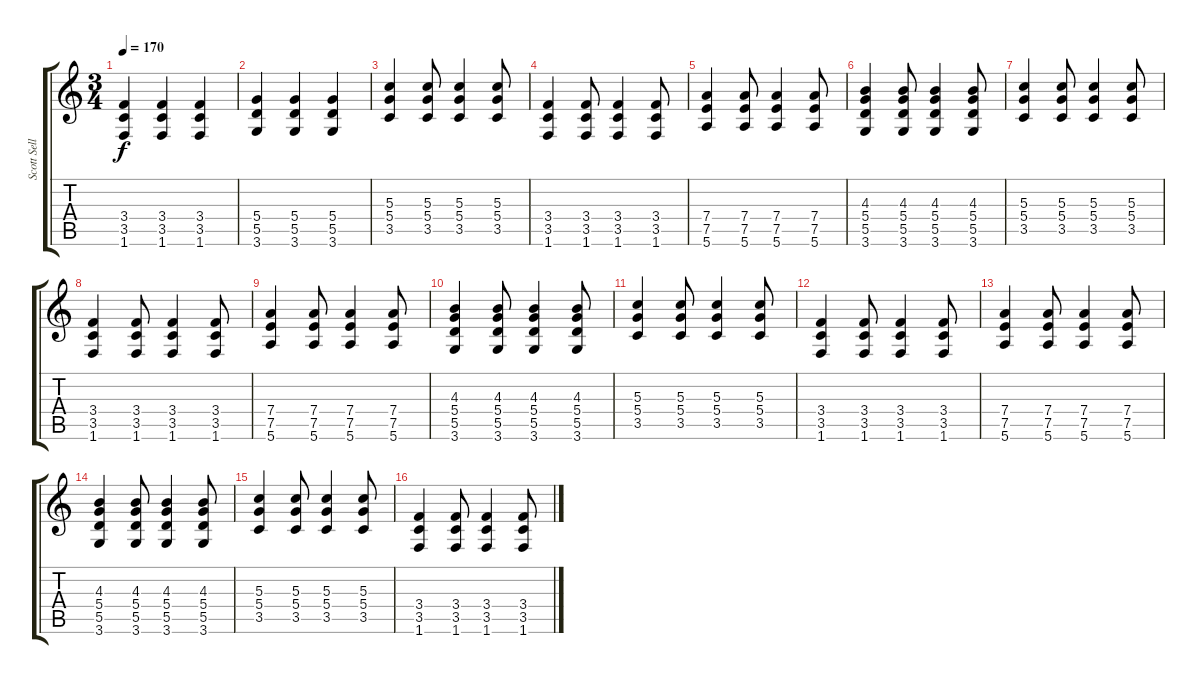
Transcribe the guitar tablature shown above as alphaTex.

\track ("Scott Sellers" "Scott Sell") {instrument distortionguitar}
\staff {score tabs}
\tuning (E4 B3 G3 D3 A2 E2) {hide}
\ts (3 4)
\tempo 170
\clef g2
\ks c
(3.4 3.5 1.6).4{dy f} (3.4 3.5 1.6).4 (3.4 3.5 1.6).4 |
(5.4 5.5 3.6).4 (5.4 5.5 3.6).4 (5.4 5.5 3.6).4 |
(5.3 5.4 3.5).4 (5.3 5.4 3.5).8 (5.3 5.4 3.5).4 (5.3 5.4 3.5).8 |
(3.4 3.5 1.6).4 (3.4 3.5 1.6).8 (3.4 3.5 1.6).4 (3.4 3.5 1.6).8 |
(7.4 7.5 5.6).4 (7.4 7.5 5.6).8 (7.4 7.5 5.6).4 (7.4 7.5 5.6).8 |
(4.3 5.4 5.5 3.6).4 (4.3 5.4 5.5 3.6).8 (4.3 5.4 5.5 3.6).4 (4.3 5.4 5.5 3.6).8 |
(5.3 5.4 3.5).4 (5.3 5.4 3.5).8 (5.3 5.4 3.5).4 (5.3 5.4 3.5).8 |
(3.4 3.5 1.6).4 (3.4 3.5 1.6).8 (3.4 3.5 1.6).4 (3.4 3.5 1.6).8 |
(7.4 7.5 5.6).4 (7.4 7.5 5.6).8 (7.4 7.5 5.6).4 (7.4 7.5 5.6).8 |
(4.3 5.4 5.5 3.6).4 (4.3 5.4 5.5 3.6).8 (4.3 5.4 5.5 3.6).4 (4.3 5.4 5.5 3.6).8 |
(5.3 5.4 3.5).4 (5.3 5.4 3.5).8 (5.3 5.4 3.5).4 (5.3 5.4 3.5).8 |
(3.4 3.5 1.6).4 (3.4 3.5 1.6).8 (3.4 3.5 1.6).4 (3.4 3.5 1.6).8 |
(7.4 7.5 5.6).4 (7.4 7.5 5.6).8 (7.4 7.5 5.6).4 (7.4 7.5 5.6).8 |
(4.3 5.4 5.5 3.6).4 (4.3 5.4 5.5 3.6).8 (4.3 5.4 5.5 3.6).4 (4.3 5.4 5.5 3.6).8 |
(5.3 5.4 3.5).4 (5.3 5.4 3.5).8 (5.3 5.4 3.5).4 (5.3 5.4 3.5).8 |
(3.4 3.5 1.6).4 (3.4 3.5 1.6).8 (3.4 3.5 1.6).4 (3.4 3.5 1.6).8
